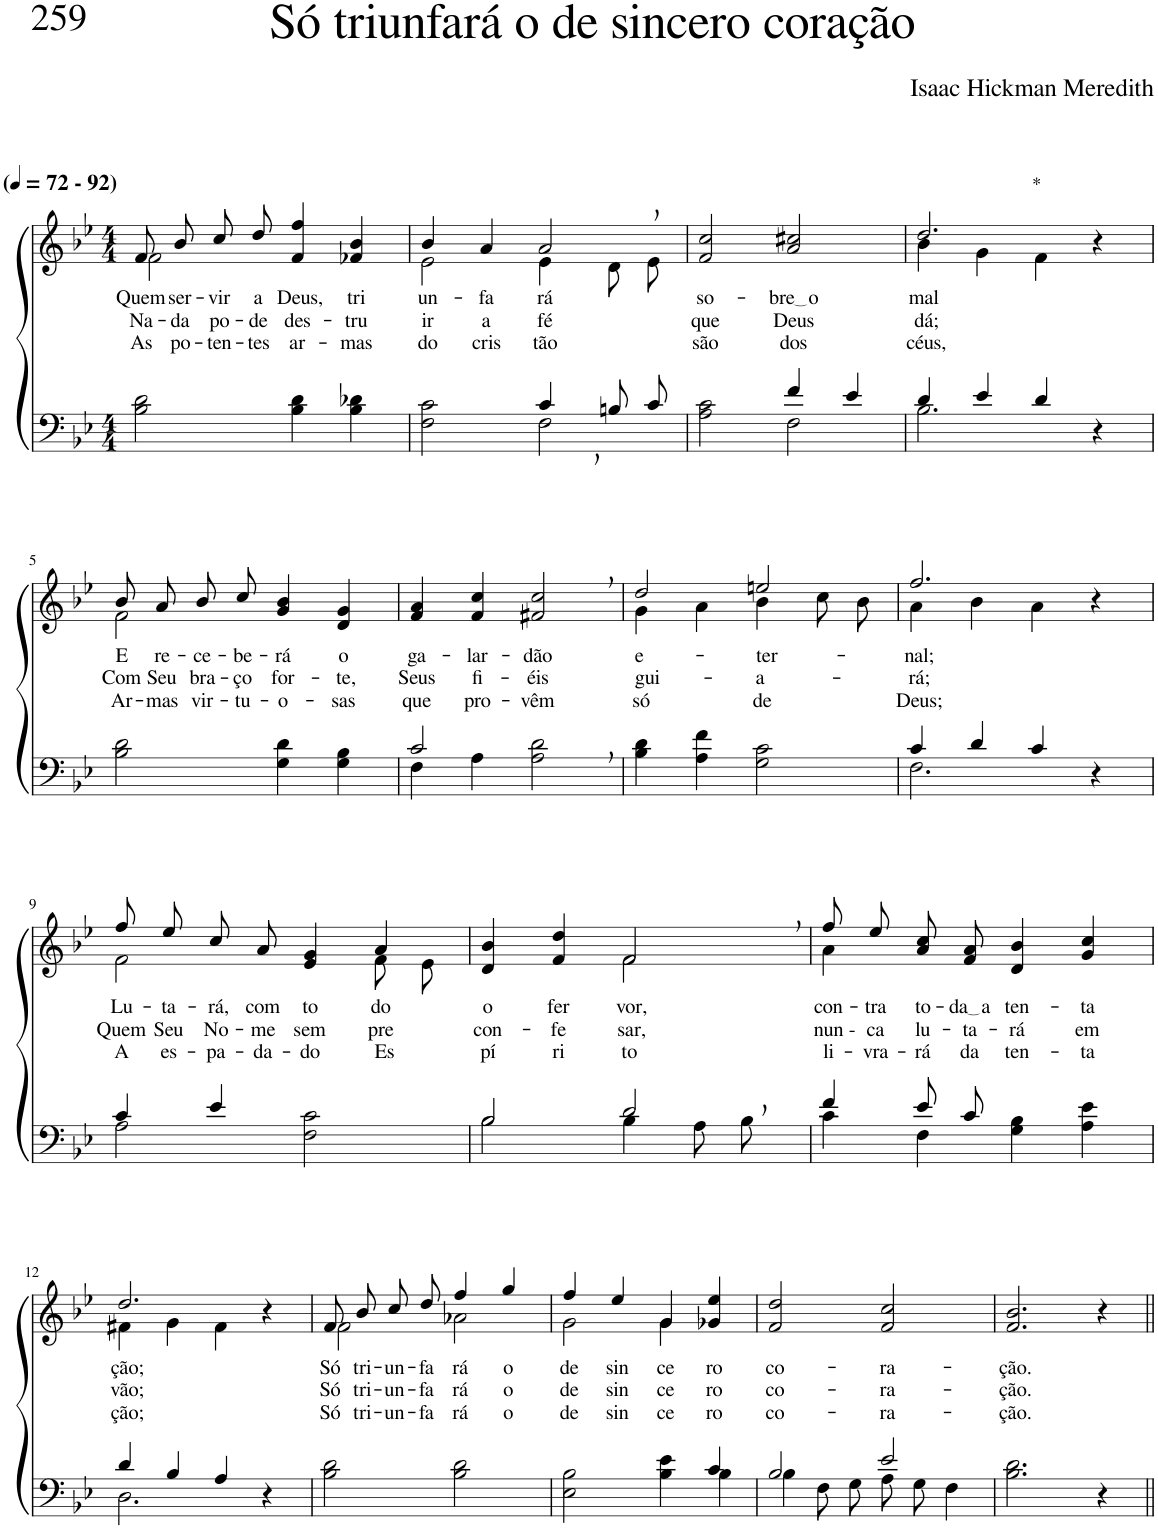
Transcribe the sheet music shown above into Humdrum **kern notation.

**kern	**kern	**text	**text	**text
*part2	*part1	*part1	*part1	*part1
*staff2	*staff1	*staff1	*staff1	*staff1
*I"Parte III e IV	*I"Parte I e II	*	*	*
*clefF4	*clefG2	*	*	*
*Trd2c3	*Trd2c3	*	*	*
*k[b-e-]	*k[b-e-]	*	*	*
*M4/4	*M4/4	*	*	*
*MM72	*MM72	*	*	*
=1	=1	=1	=1	=1
*	*^	*	*	*
!	!LO:TX:a:B:t=(	!	!	!	!
!	!LO:TX:a:B:t=- 92)	!	!	!	!
!	!	!	!LO:LY:b	!LO:LY:b	!LO:LY:b
2B-\ 2d\	8f/L	2f\	Quem	Na-	As
!	!	!	!LO:LY:b	!LO:LY:b	!LO:LY:b
.	8b-/J	.	ser-	-da	po-
!	!	!	!LO:LY:b	!LO:LY:b	!LO:LY:b
.	8cc/L	.	-vir	po-	-ten-
!	!	!	!LO:LY:b	!LO:LY:b	!LO:LY:b
.	8dd/J	.	a	-de	-tes
!	!	!	!LO:LY:b	!LO:LY:b	!LO:LY:b
4B-\ 4d\	4f/ 4ff/	2ryy	Deus,	des-	ar-
!	!	!	!LO:LY:b	!LO:LY:b	!LO:LY:b
4B-\ 4d-X\	4f-X/ 4b-/	.	tri-	-tru-	-mas
=2	=2	=2	=2	=2	=2
*^	*	*	*	*	*
!	!	!	!	!LO:LY:b	!LO:LY:b	!LO:LY:b
2ryy	2F\ 2c\	4b-/	2e-\	-un-	-ir	do
!	!	!	!	!LO:LY:b	!LO:LY:b	!LO:LY:b
.	.	4a/	.	-fa-	a	cris-
!	!	!	!	!LO:LY:b	!LO:LY:b	!LO:LY:b
4c,/	2F\	2a,/	4e-\	-rá	fé	-tão
8Bn/L	.	.	8d\L	.	.	.
8c/J	.	.	8e-\J	.	.	.
=3	=3	=3	=3	=3	=3	=3
!	!	!	!	!LO:LY:b	!LO:LY:b	!LO:LY:b
*	*	*v	*v	*	*	*
2ryy	2A\ 2c\	2f/ 2cc/	so-	que	são
!	!	!	!LO:LY:b	!LO:LY:b	!LO:LY:b
4f/	2F\	2a/ 2cc#X/	bre o	Deus	dos
4e-/	.	.	.	.	.
=4	=4	=4	=4	=4	=4
*	*	*^	*	*	*
!	!	!LO:TX:a:t=*	!	!	!	!
!	!	!	!	!LO:LY:b	!LO:LY:b	!LO:LY:b
4d/	2.B-\	2.dd/	4b-\	mal	dá;	céus,
4e-/	.	.	4g\	.	.	.
4d/	.	.	4f\	.	.	.
4r	4ryy	4r	4ryy	.	.	.
!!LO:LB:g=z	!!
=5	=5	=5	=5	=5	=5	=5
!	!	!	!	!LO:LY:b	!LO:LY:b	!LO:LY:b
*v	*v	*	*	*	*	*
2B-\ 2d\	8b-/L	2f\	E	Com	Ar-
!	!	!	!LO:LY:b	!LO:LY:b	!LO:LY:b
.	8a/J	.	re-	Seu	-mas
!	!	!	!LO:LY:b	!LO:LY:b	!LO:LY:b
.	8b-/L	.	-ce-	bra-	vir-
!	!	!	!LO:LY:b	!LO:LY:b	!LO:LY:b
.	8cc/J	.	-be-	-ço	-tu-
!	!	!	!LO:LY:b	!LO:LY:b	!LO:LY:b
4G\ 4d\	4g/ 4b-/	2ryy	-rá	for-	-o-
!	!	!	!LO:LY:b	!LO:LY:b	!LO:LY:b
4G\ 4B-\	4d/ 4g/	.	o	-te,	-sas
*	*v	*v	*	*	*
=6	=6	=6	=6	=6
*^	*	*	*	*
!	!	!	!LO:LY:b	!LO:LY:b	!LO:LY:b
2c/	4F\	4f/ 4a/	ga-	Seus	que
!	!	!	!LO:LY:b	!LO:LY:b	!LO:LY:b
.	4A\	4f/ 4cc/	-lar-	fi-	pro-
!	!	!	!LO:LY:b	!LO:LY:b	!LO:LY:b
2ryy	2A\ 2d\	2f#X/, 2cc/,	-dão	-éis	-vêm
=7	=7	=7	=7	=7	=7
*	*	*^	*	*	*
!	!	!	!	!LO:LY:b	!LO:LY:b	!LO:LY:b
*v	*v	*	*	*	*	*
4B-\ 4d\	2dd/	4g\	e-	gui-	só
4A\ 4f\	.	4a\	.	.	.
!	!	!	!LO:LY:b	!LO:LY:b	!LO:LY:b
2G\ 2c\	2een/	4b-\	-ter-	-a-	de
.	.	8cc\L	.	.	.
.	.	8b-\J	.	.	.
=8	=8	=8	=8	=8	=8
*^	*	*	*	*	*
!	!	!	!	!LO:LY:b	!LO:LY:b	!LO:LY:b
4c/	2.F\	2.ff/	4a\	-nal;	-rá;	Deus;
4d/	.	.	4b-\	.	.	.
4c/	.	.	4a\	.	.	.
4r	4ryy	4r	4ryy	.	.	.
!!LO:LB:g=z	!!
=9	=9	=9	=9	=9	=9	=9
!	!	!	!	!LO:LY:b	!LO:LY:b	!LO:LY:b
4c/	2A\	8ff/L	2f\	Lu-	Quem	A
!	!	!	!	!LO:LY:b	!LO:LY:b	!LO:LY:b
.	.	8ee-/J	.	ta-	Seu	es-
!	!	!	!	!LO:LY:b	!LO:LY:b	!LO:LY:b
4e-/	.	8cc/L	.	-rá,	No-	-pa-
!	!	!	!	!LO:LY:b	!LO:LY:b	!LO:LY:b
.	.	8a/J	.	com	-me	-da-
!	!	!	!	!LO:LY:b	!LO:LY:b	!LO:LY:b
2ryy	2F\ 2c\	4e-/ 4g/	4ryy	to-	sem-	-do
!	!	!	!	!LO:LY:b	!LO:LY:b	!LO:LY:b
.	.	4a/	8f\L	-do	pre	Es-
.	.	.	8e-\J	.	.	.
=10	=10	=10	=10	=10	=10	=10
!	!	!	!	!LO:LY:b	!LO:LY:b	!LO:LY:b
2B-/	2B-\	4d/ 4b-/	2ryy	o	con-	pí
!	!	!	!	!LO:LY:b	!LO:LY:b	!LO:LY:b
.	.	4f/ 4dd/	.	fer-	-fe-	ri-
!	!	!	!	!LO:LY:b	!LO:LY:b	!LO:LY:b
2d,/	4B-\	2f,/	2f\	vor,	-sar,	to
.	8A\L	.	.	.	.	.
.	8B-\J	.	.	.	.	.
=11	=11	=11	=11	=11	=11	=11
!	!	!	!	!LO:LY:b	!LO:LY:b	!LO:LY:b
4f/	4c\	8ff/L	4a\	con-	nun -	li-
!	!	!	!	!LO:LY:b	!LO:LY:b	!LO:LY:b
.	.	8ee-/J	.	tra	ca	vra-
!	!	!	!	!LO:LY:b	!LO:LY:b	!LO:LY:b
8e-/L	4F\	8a/ 8cc/L	2.ryy	to-	lu-	-rá
!	!	!	!	!LO:LY:b	!LO:LY:b	!LO:LY:b
8c/J	.	8f/ 8a/J	.	da a	-ta-	da
!	!	!	!	!LO:LY:b	!LO:LY:b	!LO:LY:b
2ryy	4G\ 4B-\	4d/ 4b-/	.	ten-	-rá	ten-
!	!	!	!	!LO:LY:b	!LO:LY:b	!LO:LY:b
.	4A\ 4e-\	4g/ 4cc/	.	-ta-	em	-ta-
!!LO:LB:g=z	!!
=12	=12	=12	=12	=12	=12	=12
!	!	!	!	!LO:LY:b	!LO:LY:b	!LO:LY:b
4d/	2.D\	2.dd/	4f#X\	-ção;	vão;	-ção;
4B-/	.	.	4g\	.	.	.
4A/	.	.	4f#\	.	.	.
4r	4ryy	4r	4ryy	.	.	.
=13	=13	=13	=13	=13	=13	=13
!	!	!	!	!LO:LY:b	!LO:LY:b	!LO:LY:b
*v	*v	*	*	*	*	*
2B-\ 2d\	8f/L	2f\	Só	Só	Só
!	!	!	!LO:LY:b	!LO:LY:b	!LO:LY:b
.	8b-/J	.	tri-	tri-	tri-
!	!	!	!LO:LY:b	!LO:LY:b	!LO:LY:b
.	8cc/L	.	-un-	-un-	-un-
!	!	!	!LO:LY:b	!LO:LY:b	!LO:LY:b
.	8dd/J	.	-fa-	-fa-	-fa-
!	!	!	!LO:LY:b	!LO:LY:b	!LO:LY:b
2B-\ 2d\	4ff/	2a-X\	-rá	-rá	-rá
!	!	!	!LO:LY:b	!LO:LY:b	!LO:LY:b
.	4gg/	.	o	o	o
=14	=14	=14	=14	=14	=14
*^	*	*	*	*	*
!	!	!	!	!LO:LY:b	!LO:LY:b	!LO:LY:b
2.ryy	2E-\ 2B-\	4ff/	2g\	de	de	de
!	!	!	!	!LO:LY:b	!LO:LY:b	!LO:LY:b
.	.	4ee-/	.	sin-	sin-	sin-
!	!	!	!	!LO:LY:b	!LO:LY:b	!LO:LY:b
.	4B-\ 4e-\	4g/	4g\	-ce-	-ce-	-ce-
!	!	!	!	!LO:LY:b	!LO:LY:b	!LO:LY:b
4c/	4B-\	4g-X/ 4ee-/	4ryy	-ro	ro	ro
=15	=15	=15	=15	=15	=15	=15
!	!	!	!	!LO:LY:b	!LO:LY:b	!LO:LY:b
*	*	*v	*v	*	*	*
2B-/	4B-\	2f/ 2dd/	co-	co-	co-
.	8F\L	.	.	.	.
.	8G\J	.	.	.	.
!	!	!	!LO:LY:b	!LO:LY:b	!LO:LY:b
2e-/	8A\L	2f/ 2cc/	-ra-	-ra-	-ra-
.	8G\J	.	.	.	.
.	4F\	.	.	.	.
=16	=16	=16	=16	=16	=16
!	!	!	!LO:LY:b	!LO:LY:b	!LO:LY:b
*v	*v	*	*	*	*
2.B-\ 2.d\	2.f/ 2.b-/	-ção.	-ção.	-ção.
4r	4r	.	.	.
=||	=||	=||	=||	=||
*-	*-	*-	*-	*-
